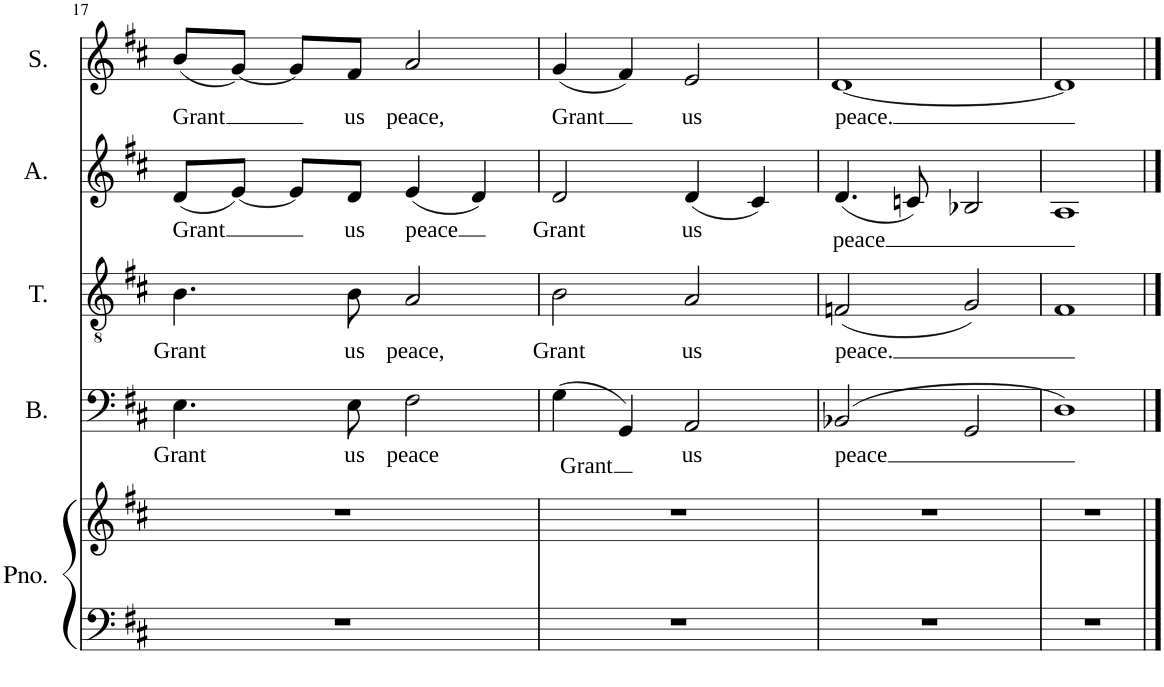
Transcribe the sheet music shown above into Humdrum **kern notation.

**kern	**kern	**kern	**text	**kern	**text	**kern	**text	**kern	**text
*part5	*part5	*part4	*part4	*part3	*part3	*part2	*part2	*part1	*part1
*staff6	*staff5	*staff4	*staff4	*staff3	*staff3	*staff2	*staff2	*staff1	*staff1
*I"Piano	*	*I"Bass	*	*I"Tenor	*	*I"Alto	*	*I"Soprano	*
*I'Pno.	*	*I'B.	*	*I'T.	*	*I'A.	*	*I'S.	*
!!LO:PB:g=z
*clefF4	*clefG2	*clefF4	*	*clefGv2	*	*clefG2	*	*clefG2	*
*	*	*Trd7c12	*	*	*	*	*	*Trd7c12	*
*k[f#c#]	*k[f#c#]	*k[f#c#]	*	*k[f#c#]	*	*k[f#c#]	*	*k[f#c#]	*
*M4/4	*M4/4	*M4/4	*	*M4/4	*	*M4/4	*	*M4/4	*
=17	=17	=17	=17	=17	=17	=17	=17	=17	=17
!	!	!	!LO:LY:b	!	!LO:LY:b	!	!LO:LY:b	!	!LO:LY:b
1r	1r	4.E\	Grant	4.B\	Grant	(8d/L	-Grant	(8b/L	Grant
.	.	.	.	.	.	[8e/J)	.	[8g/J)	.
.	.	.	.	.	.	8e/L]	.	8g/L]	.
!	!	!	!LO:LY:b	!	!LO:LY:b	!	!LO:LY:b	!	!LO:LY:b
.	.	8E\	-us	8B\	us	8d/J	us	8f#/J	us
!	!	!	!LO:LY:b	!	!LO:LY:b	!	!LO:LY:b	!	!LO:LY:b
.	.	2F#\	peace	2A/	peace,	(4e/	peace	2a/	peace,
.	.	.	.	.	.	4d/)	.	.	.
=18	=18	=18	=18	=18	=18	=18	=18	=18	=18
!	!	!	!LO:LY:b	!	!LO:LY:b	!	!LO:LY:b	!	!LO:LY:b
1r	1r	(4G\	Grant	2B\	Grant	2d/	Grant	(4g/	Grant
.	.	4GG/)	.	.	.	.	.	4f#/)	.
!	!	!	!LO:LY:b	!	!LO:LY:b	!	!LO:LY:b	!	!LO:LY:b
.	.	2AA/	us	2A/	us	(4d/	us	2e/	us
.	.	.	.	.	.	4c#/)	.	.	.
=19	=19	=19	=19	=19	=19	=19	=19	=19	=19
!	!	!	!LO:LY:b	!	!LO:LY:b	!	!LO:LY:b	!	!LO:LY:b
1r	1r	(2BB-X/	peace	(2Fn/	peace.	(4.d/	peace	[1d	peace.
.	.	.	.	.	.	8cn/)	.	.	.
.	.	2GG/	.	2G/)	.	2B-X/	.	.	.
=20	=20	=20	=20	=20	=20	=20	=20	=20	=20
1r	1r	1D)	.	1F#	.	1A	.	1d]	.
==	==	==	==	==	==	==	==	==	==
*-	*-	*-	*-	*-	*-	*-	*-	*-	*-
